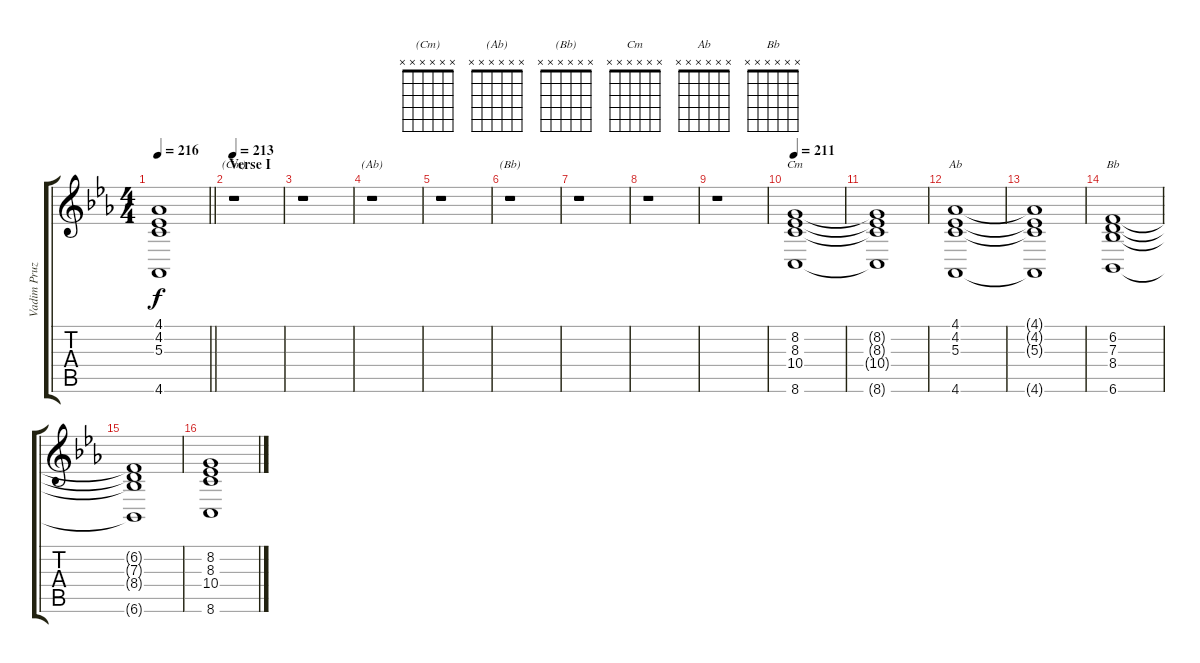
\track ("Vadim Pruzhanov (Keyboard - Strings)" "Vadim Pruz") {instrument stringensemble1}
\staff {score tabs}
\tuning (E4 B3 G3 D3 A2 E2) {hide}
\chord ("(Cm)" x x x x x x)
\chord ("(Ab)" x x x x x x)
\chord ("(Bb)" x x x x x x)
\chord ("Cm" x x x x x x)
\chord ("Ab" x x x x x x)
\chord ("Bb" x x x x x x)
\ts (4 4)
\tempo 216
\clef g2
\barLineRight lightlight
\ks eb
(4.1{t} 4.2{t} 5.3{t} 4.6{t}).1{dy f} |
\section ("" "Verse I")
\tempo 213
r.1{ch "(Cm)"} |
r.1 |
r.1{ch "(Ab)"} |
r.1 |
r.1{ch "(Bb)"} |
r.1 |
r.1 |
r.1 |
\tempo 211
(8.2 8.3 10.4 8.6).1{ch "Cm"} |
(8.2{t} 8.3{t} 10.4{t} 8.6{t}).1 |
(4.1 4.2 5.3 4.6).1{ch "Ab"} |
(4.1{t} 4.2{t} 5.3{t} 4.6{t}).1 |
(6.2 7.3 8.4 6.6).1{ch "Bb"} |
(6.2{t} 7.3{t} 8.4{t} 6.6{t}).1 |
(8.2 8.3 10.4 8.6).1
